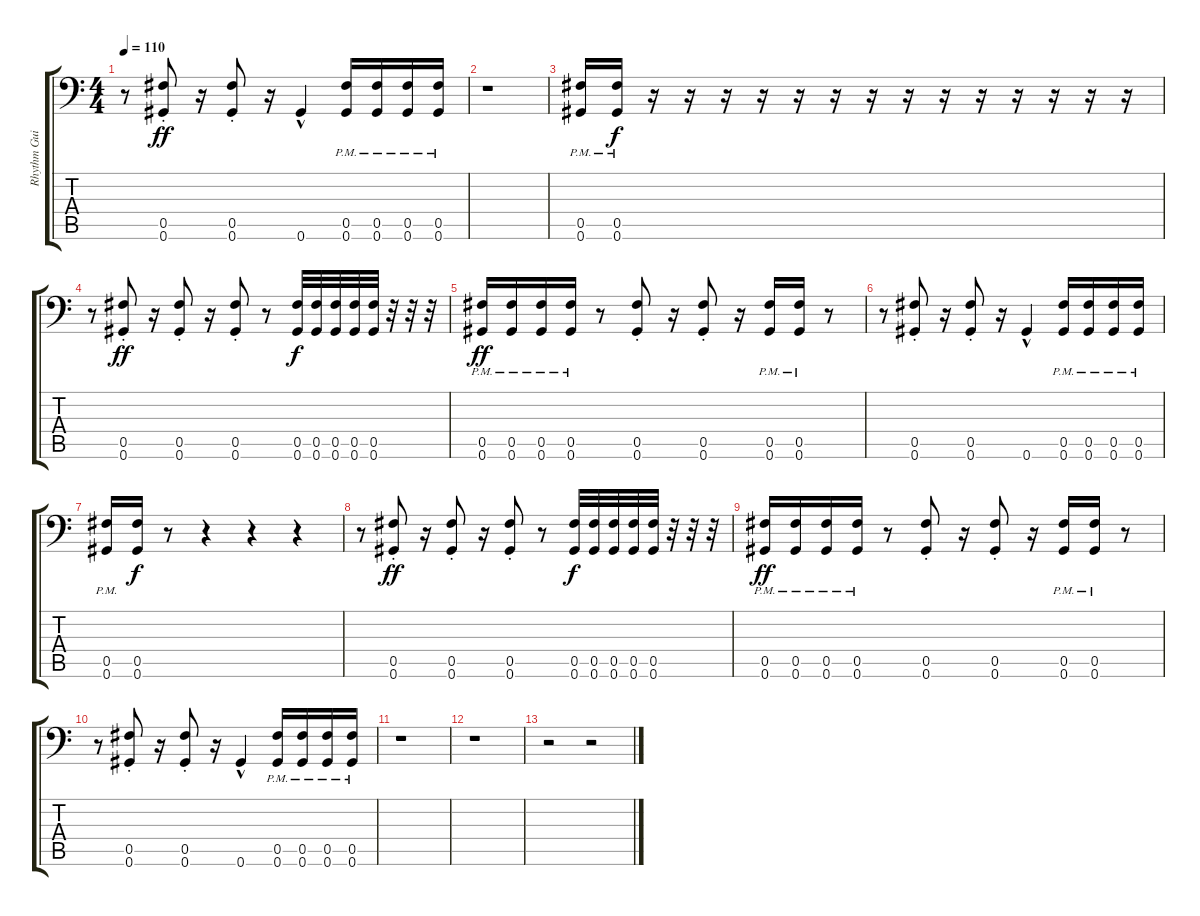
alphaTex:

\track ("Rhythm Guitar" "Rhythm Gui") {instrument distortionguitar}
\staff {score tabs}
\tuning (Db4 Ab3 E3 B2 Gb2 Ab1) {hide}
\ts (4 4)
\tempo 110
\clef f4
\ks c
r.8{dy ff} (0.5{st} 0.6{st}).8 r.16 (0.5{st} 0.6{st}).8 r.16 0.6{hac}.4 (0.5{pm} 0.6{pm}).16 (0.5{pm} 0.6{pm}).16 (0.5{pm} 0.6{pm}).16 (0.5{pm} 0.6{pm}).16 |
r.1 |
(0.5{pm} 0.6{pm}).16 (0.5{pm} 0.6{pm}).16{dy f} r.16 r.16 r.16 r.16 r.16 r.16 r.16 r.16 r.16 r.16 r.16 r.16 r.16 r.16 |
r.8 (0.5{st} 0.6{st}).8{dy ff} r.16 (0.5{st} 0.6{st}).8 r.16 (0.5{st} 0.6{st}).8 r.8 (0.5 0.6).32{dy f} (0.5 0.6).32 (0.5 0.6).32 (0.5 0.6).32 (0.5 0.6).32 r.32 r.32 r.32 |
(0.5{pm} 0.6{pm}).16{dy ff} (0.5{pm} 0.6{pm}).16 (0.5{pm} 0.6{pm}).16 (0.5{pm} 0.6{pm}).16 r.8 (0.5{st} 0.6{st}).8 r.16 (0.5{st} 0.6{st}).8 r.16 (0.5{pm} 0.6{pm}).16 (0.5{pm} 0.6{pm}).16 r.8 |
r.8 (0.5{st} 0.6{st}).8 r.16 (0.5{st} 0.6{st}).8 r.16 0.6{hac}.4 (0.5{pm} 0.6{pm}).16 (0.5{pm} 0.6{pm}).16 (0.5{pm} 0.6{pm}).16 (0.5{pm} 0.6{pm}).16 |
(0.5{pm} 0.6{pm}).16 (0.5 0.6).16{dy f} r.8 r.4 r.4 r.4 |
r.8 (0.5{st} 0.6{st}).8{dy ff} r.16 (0.5{st} 0.6{st}).8 r.16 (0.5{st} 0.6{st}).8 r.8 (0.5 0.6).32{dy f} (0.5 0.6).32 (0.5 0.6).32 (0.5 0.6).32 (0.5 0.6).32 r.32 r.32 r.32 |
(0.5{pm} 0.6{pm}).16{dy ff} (0.5{pm} 0.6{pm}).16 (0.5{pm} 0.6{pm}).16 (0.5{pm} 0.6{pm}).16 r.8 (0.5{st} 0.6{st}).8 r.16 (0.5{st} 0.6{st}).8 r.16 (0.5{pm} 0.6{pm}).16 (0.5{pm} 0.6{pm}).16 r.8 |
r.8 (0.5{st} 0.6{st}).8 r.16 (0.5{st} 0.6{st}).8 r.16 0.6{hac}.4 (0.5{pm} 0.6{pm}).16 (0.5{pm} 0.6{pm}).16 (0.5{pm} 0.6{pm}).16 (0.5{pm} 0.6{pm}).16 |
r.1 |
r.1 |
r.2 r.2
